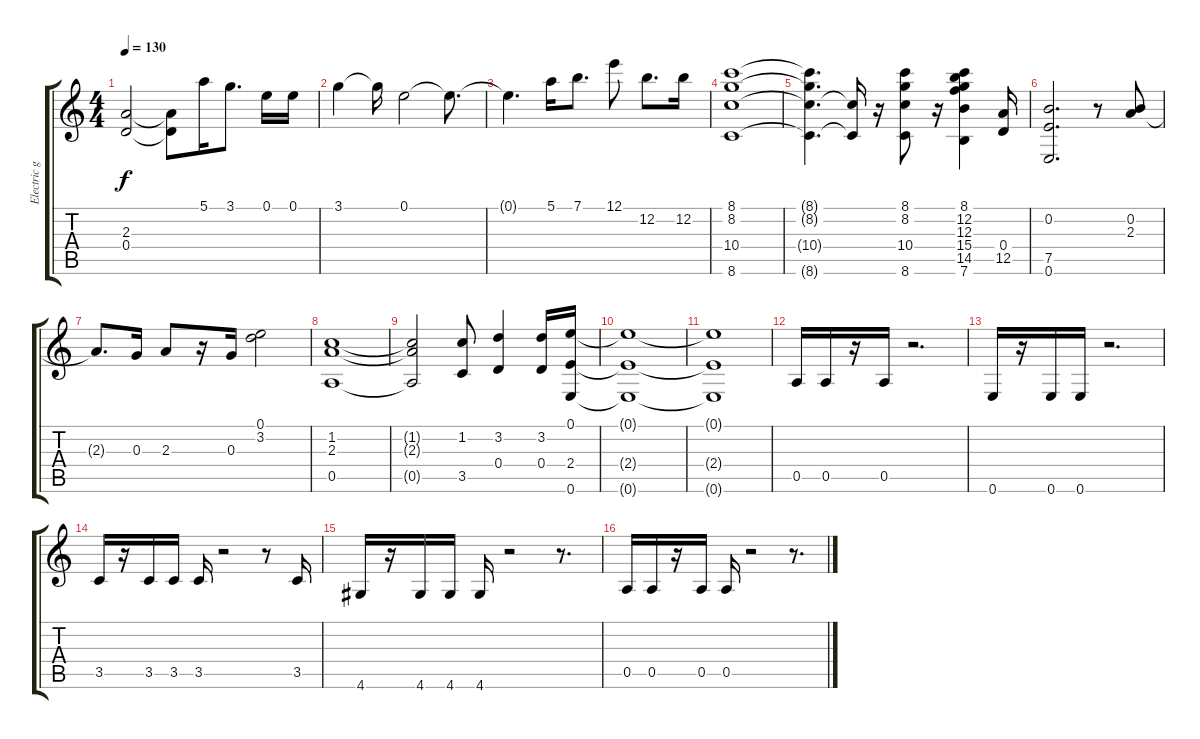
\track ("Electric guitar" "Electric g") {instrument distortionguitar}
\staff {score tabs}
\tuning (E4 B3 G3 D3 A2 E2) {hide}
\ts (4 4)
\tempo 130
\clef g2
\ks c
(2.3{t} 0.4{t}).2{dy f} (2.3{t} 0.4{t}).8 5.1.16 3.1.8{d} 0.1.16 0.1.16 |
3.1.4 3.1{t}.16 0.1.2 0.1{t}.8{d} |
0.1{t}.4{d} 5.1.16 7.1.8{d} 12.1.8 12.2.8{d} 12.2.16 |
(8.1 8.2 10.4 8.6).1 |
(8.1{t} 8.2{t} 10.4{t} 8.6{t}).4{d} (10.4{t} 8.6{t}).16 r.16 (8.1 8.2 10.4 8.6).8 r.16 (8.1 12.2 12.3 15.4 14.5 7.6).4 (0.4 12.5).16 |
(0.2 7.5 0.6).2{d} r.8 (0.2 2.3).8{volume 10} |
2.3{t}.8{d} 0.3.16 2.3.8 r.16 0.3.16 (0.1 3.2).2 |
(1.2 2.3 0.5).1 |
(1.2{t} 2.3{t} 0.5{t}).2 (1.2 3.5).8 (3.2 0.4).4 (3.2 0.4).16 (0.1 2.4 0.6).16 |
(0.1{t} 2.4{t} 0.6{t}).1 |
(0.1{t} 2.4{t} 0.6{t}).1 |
0.5.16 0.5.16 r.16 0.5.16 r.2{d} |
0.6.16 r.16 0.6.16 0.6.16 r.2{d} |
3.5.16 r.16 3.5.16 3.5.16 3.5.16 r.2 r.8 3.5.16 |
4.6.16 r.16 4.6.16 4.6.16 4.6.16 r.2 r.8{d} |
0.5.16 0.5.16 r.16 0.5.16 0.5.16 r.2 r.8{d}
